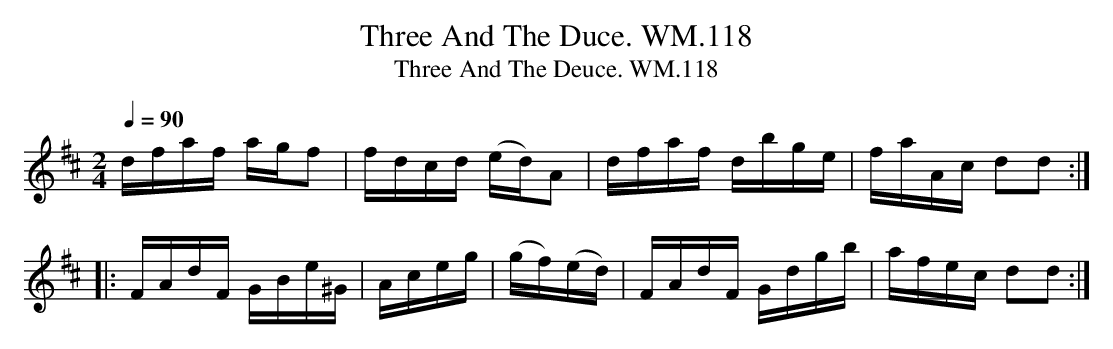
X:1
T:Three And The Duce. WM.118
T:Three And The Deuce. WM.118
M:2/4
L:1/16
Q:1/4=90
K:D
dfaf agf2|fdcd (ed)A2|dfaf dbge|faAc d2d2:|
|:FAdF GBe^G|Aceg|(gf)(ed)|FAdF Gdgb|afec d2d2:|
